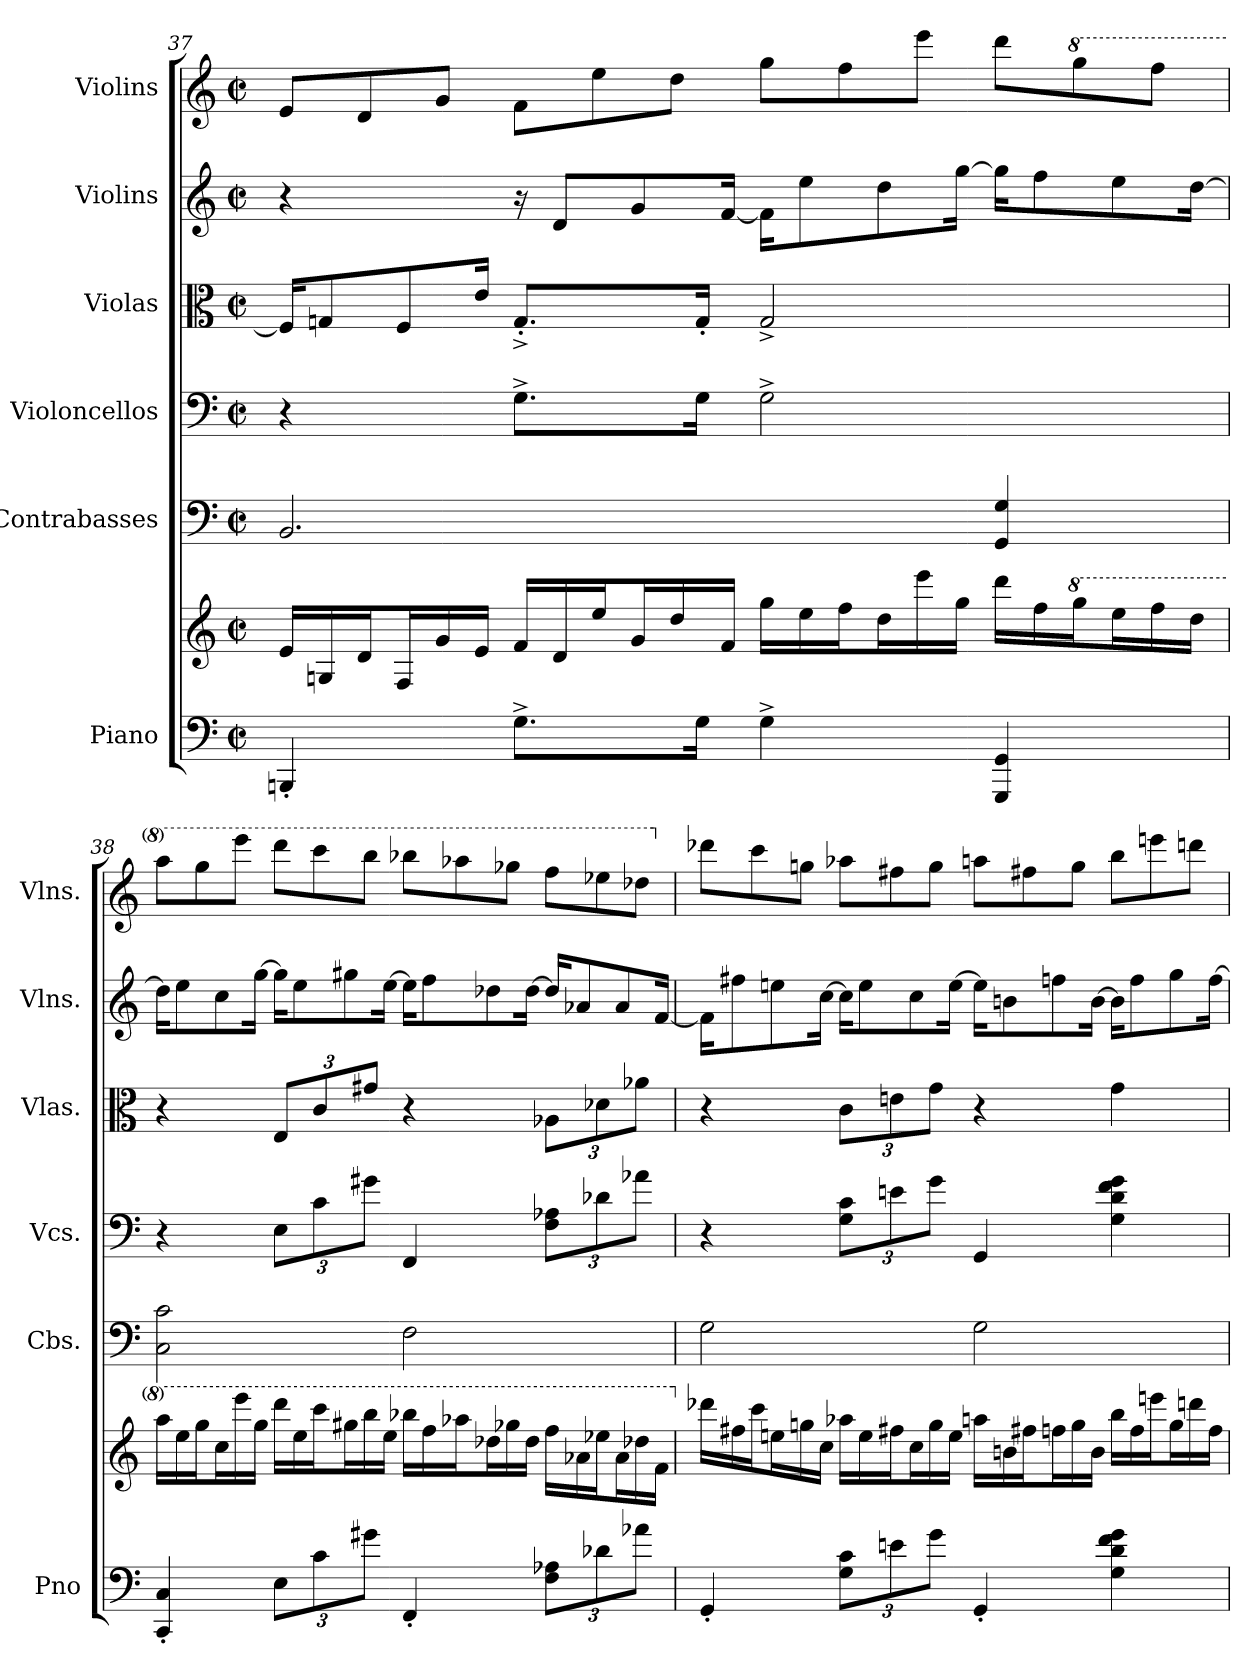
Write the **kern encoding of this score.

**kern	**kern	**kern	**kern	**kern	**kern	**kern
*part6	*part6	*part5	*part4	*part3	*part2	*part1
*staff7	*staff6	*staff5	*staff4	*staff3	*staff2	*staff1
*I"Piano	*	*I"Contrabasses	*I"Violoncellos	*I"Violas	*I"Violins	*I"Violins
*I'Pno	*	*I'Cbs.	*I'Vcs.	*I'Vlas.	*I'Vlns.	*I'Vlns.
*clefF4	*clefG2	*clefF4	*clefF4	*clefC3	*clefG2	*clefG2
*	*	*ITrd7c12	*	*	*	*
*k[]	*k[]	*k[]	*k[]	*k[]	*k[]	*k[]
*M4/4	*M4/4	*M4/4	*M4/4	*M4/4	*M4/4	*M4/4
*met(c|)	*met(c|)	*met(c|)	*met(c|)	*met(c|)	*met(c|)	*met(c|)
*	*Xtuplet	*	*	*Xtuplet	*	*Xtuplet
=37	=37	=37	=37	=37	=37	=37
4BBBn'/	24e/LL	2.BBB/	4r	24F/KL]	4r	12e/L
.	24Gn/	.	.	12Gn/	.	.
.	24d/J	.	.	.	.	12d/
.	24F/L	.	.	12F/	.	.
.	24g/	.	.	.	.	12g/J
.	24e/JJ	.	.	24e/Jk	.	.
*	*	*	*	*	*Xtuplet	*
8.G^\L	24f/LL	.	8.G^\L	8.G'^/L	24r	12f\L
.	24d/	.	.	.	12d/L	.
.	24ee/J	.	.	.	.	12ee\
.	24g/L	.	.	.	12g/	.
.	24dd/	.	.	.	.	12dd\J
16G\Jk	.	.	16G\Jk	16G'/Jk	.	.
.	24f/JJ	.	.	.	[24f/Jk	.
4G^\	24gg\LL	.	2G^\	2G^/	24f\KL]	12gg\L
.	24ee\	.	.	.	12ee\	.
.	24ff\J	.	.	.	.	12ff\
.	24dd\L	.	.	.	12dd\	.
.	24eee\	.	.	.	.	12eee\J
.	24gg\JJ	.	.	.	[24gg\Jk	.
4GGG/ 4GG/	24ddd\LL	4GGG/ 4GG/	.	.	24gg\KL]	12ddd\L
.	24ff\	.	.	.	12ff\	.
*	*8va	*	*	*	*	*
*	*	*	*	*	*	*8va
.	24ggg\J	.	.	.	.	12ggg\
.	24eee\L	.	.	.	12ee\	.
.	24fff\	.	.	.	.	12fff\J
.	24ddd\JJ	.	.	.	[24dd\Jk	.
!!LO:LB:g=z
=38	=38	=38	=38	=38	=38	=38
4CC/' 4C/'	24aaa\LL	2CC\ 2C\	4r	4r	24dd\KL]	12aaa\L
.	24eee\	.	.	.	12ee\	.
.	24ggg\J	.	.	.	.	12ggg\
.	24ccc\L	.	.	.	12cc\	.
.	24eeee\	.	.	.	.	12eeee\J
.	24ggg\JJ	.	.	.	[24gg\Jk	.
*Xbrackettup	*	*	*Xbrackettup	*tuplet	*	*
*	*	*	*	*Xbrackettup	*	*
12E\L	24dddd\LL	.	12E\L	12E/L	24gg\KL]	12dddd\L
.	24eee\	.	.	.	12ee\	.
12c\	24cccc\J	.	12c\	12c/	.	12cccc\
.	24ggg#X\L	.	.	.	12gg#X\	.
12g#X\J	24bbb\	.	12g#X\J	12g#X/J	.	12bbb\J
.	24eee\JJ	.	.	.	[24ee\Jk	.
4FF'/	24bbb-X\LL	2FF\	4FF/	4r	24ee\KL]	12bbb-X\L
.	24fff\	.	.	.	12ff\	.
.	24aaa-X\J	.	.	.	.	12aaa-X\
.	24ddd-X\L	.	.	.	12dd-X\	.
.	24ggg-X\	.	.	.	.	12ggg-X\J
.	24ddd-\JJ	.	.	.	[24dd-\Jk	.
12F\ 12A-X\L	24fff\LL	.	12F\ 12A-X\L	12A-X\L	24dd-/KL]	12fff\L
.	24aa-X\	.	.	.	12a-X/	.
12d-X\	24eee-X\J	.	12d-X\	12d-X\	.	12eee-X\
.	24aa-\L	.	.	.	12a-/	.
12a-X\J	24ddd-X\	.	12a-X\J	12a-X\J	.	12ddd-X\J
.	24ff\JJ	.	.	.	[24f/Jk	.
=39	=39	=39	=39	=39	=39	=39
*	*X8va	*	*	*	*	*
*	*	*	*	*	*	*X8va
4GG'/	24ddd-X\LL	2GG\	4r	4r	24f\KL]	12ddd-X\L
.	24ff#X\	.	.	.	12ff#X\	.
.	24ccc\J	.	.	.	.	12ccc\
.	24een\L	.	.	.	12een\	.
.	24ggn\	.	.	.	.	12ggn\J
.	24cc\JJ	.	.	.	[24cc\Jk	.
12G\ 12c\L	24aa-X\LL	.	12G\ 12c\L	12c\L	24cc\KL]	12aa-X\L
.	24ee\	.	.	.	12ee\	.
12en\	24ff#X\J	.	12en\	12en\	.	12ff#X\
.	24cc\L	.	.	.	12cc\	.
12g\J	24gg\	.	12g\J	12g\J	.	12gg\J
.	24ee\JJ	.	.	.	[24ee\Jk	.
4GG'/	24aan\LL	2GG\	4GG/	4r	24ee\KL]	12aan\L
.	24bn\	.	.	.	12bn\	.
.	24ff#X\J	.	.	.	.	12ff#X\
.	24ffn\L	.	.	.	12ffn\	.
.	24gg\	.	.	.	.	12gg\J
.	24b\JJ	.	.	.	[24b\Jk	.
4G\ 4d\ 4f\ 4g\	24bb\LL	.	4G\ 4d\ 4f\ 4g\	4g\	24b\KL]	12bb\L
.	24ff\	.	.	.	12ff\	.
.	24eeen\J	.	.	.	.	12eeen\
.	24gg\L	.	.	.	12gg\	.
.	24dddn\	.	.	.	.	12dddn\J
.	24ff\JJ	.	.	.	[24ff\Jk	.
=	=	=	=	=	=	=
*-	*-	*-	*-	*-	*-	*-
